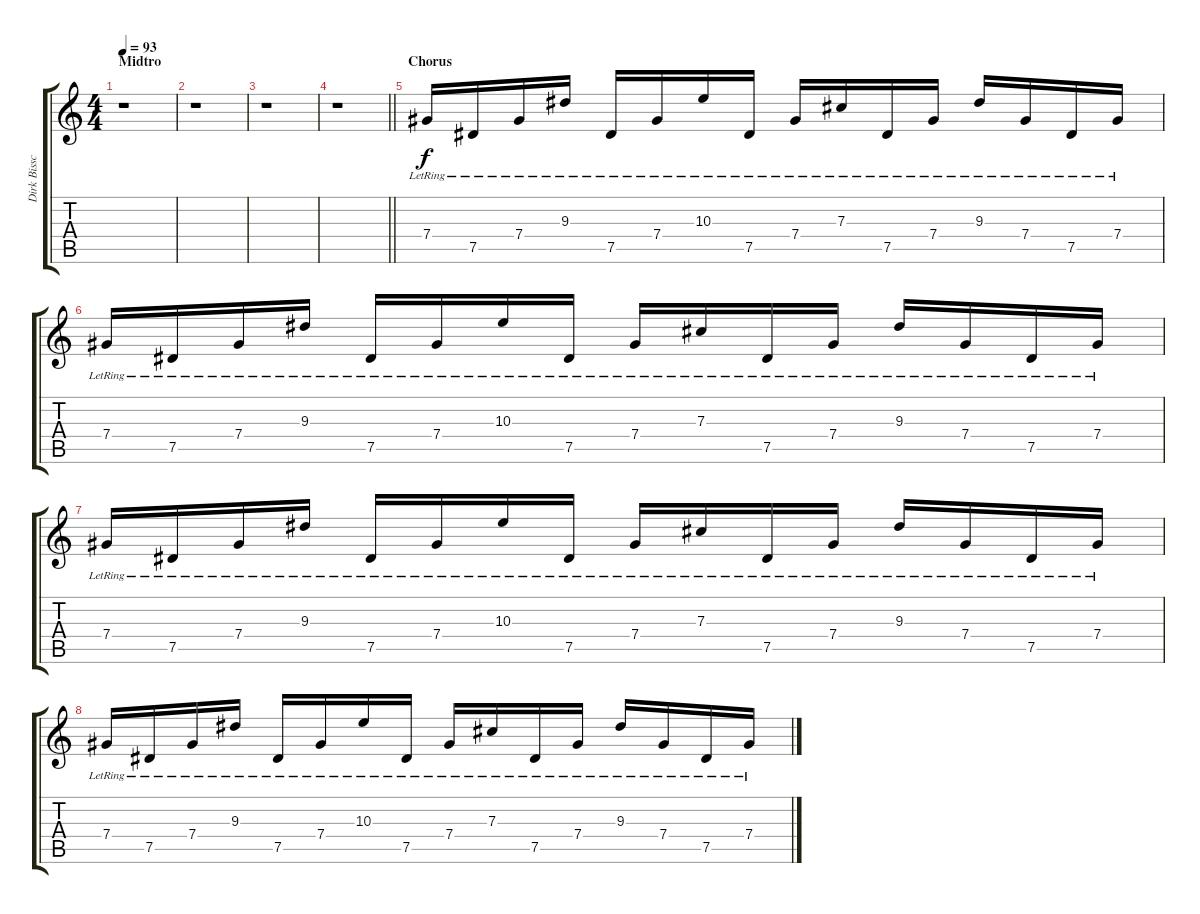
\track ("Dirk Bisschoff (Lead Guitar)" "Dirk Bissc") {instrument acousticguitarsteel}
\staff {score tabs}
\tuning (Eb4 Bb3 Gb3 Db3 Ab2 Db2) {hide}
\ts (4 4)
\section ("" "Midtro")
\tempo 93
\clef g2
\ks c
r.1{dy f} |
r.1 |
r.1 |
\barLineRight lightlight
r.1 |
\section ("" "Chorus")
7.4{lr}.16 7.5{lr}.16 7.4{lr}.16 9.3{lr}.16 7.5{lr}.16 7.4{lr}.16 10.3{lr}.16 7.5{lr}.16 7.4{lr}.16 7.3{lr}.16 7.5{lr}.16 7.4{lr}.16 9.3{lr}.16 7.4{lr}.16 7.5{lr}.16 7.4{lr}.16 |
7.4{lr}.16 7.5{lr}.16 7.4{lr}.16 9.3{lr}.16 7.5{lr}.16 7.4{lr}.16 10.3{lr}.16 7.5{lr}.16 7.4{lr}.16 7.3{lr}.16 7.5{lr}.16 7.4{lr}.16 9.3{lr}.16 7.4{lr}.16 7.5{lr}.16 7.4{lr}.16 |
7.4{lr}.16 7.5{lr}.16 7.4{lr}.16 9.3{lr}.16 7.5{lr}.16 7.4{lr}.16 10.3{lr}.16 7.5{lr}.16 7.4{lr}.16 7.3{lr}.16 7.5{lr}.16 7.4{lr}.16 9.3{lr}.16 7.4{lr}.16 7.5{lr}.16 7.4{lr}.16 |
7.4{lr}.16 7.5{lr}.16 7.4{lr}.16 9.3{lr}.16 7.5{lr}.16 7.4{lr}.16 10.3{lr}.16 7.5{lr}.16 7.4{lr}.16 7.3{lr}.16 7.5{lr}.16 7.4{lr}.16 9.3{lr}.16 7.4{lr}.16 7.5{lr}.16 7.4{lr}.16
